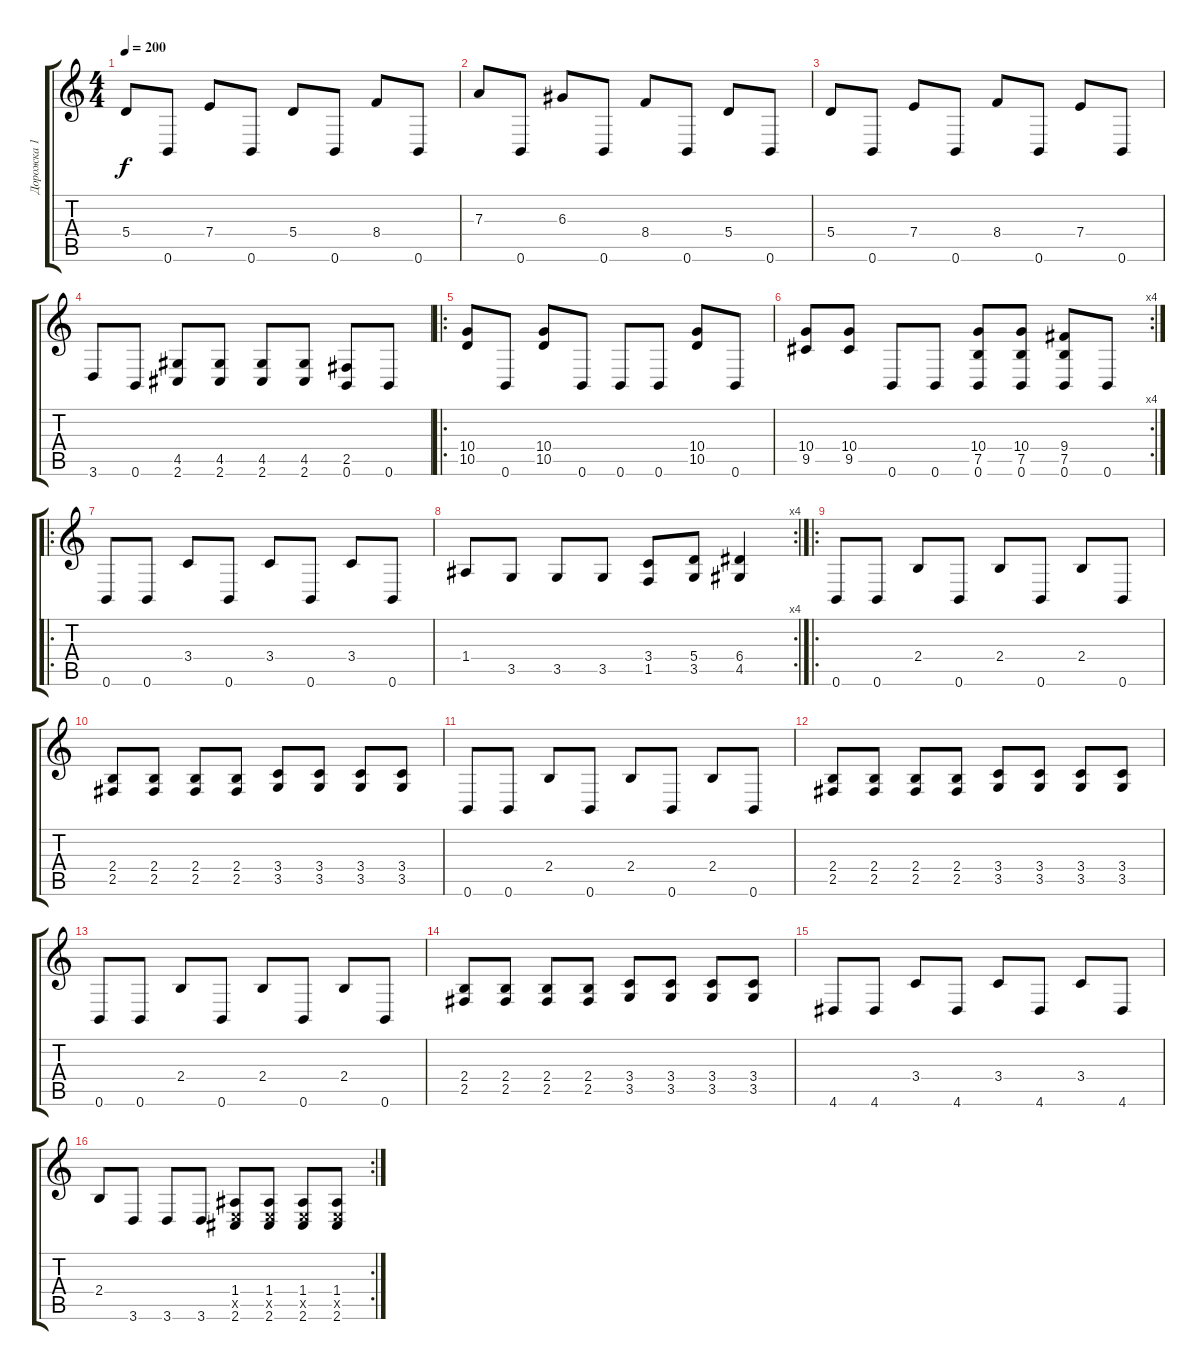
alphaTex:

\track ("Дорожка 1" "Дорожка 1") {instrument overdrivenguitar}
\staff {score tabs}
\tuning (B3 Gb3 D3 A2 E2 B1) {hide}
\ts (4 4)
\tempo 200
\clef g2
\ks c
5.4.8{dy f} 0.6.8 7.4.8 0.6.8 5.4.8 0.6.8 8.4.8 0.6.8 |
7.3.8 0.6.8 6.3.8 0.6.8 8.4.8 0.6.8 5.4.8 0.6.8 |
5.4.8 0.6.8 7.4.8 0.6.8 8.4.8 0.6.8 7.4.8 0.6.8 |
3.6.8 0.6.8 (4.5 2.6).8 (4.5 2.6).8 (4.5 2.6).8 (4.5 2.6).8 (2.5 0.6).8 0.6.8 |
\ro
(10.4 10.5).8 0.6.8 (10.4 10.5).8 0.6.8 0.6.8 0.6.8 (10.4 10.5).8 0.6.8 |
\rc 4
(10.4 9.5).8 (10.4 9.5).8 0.6.8 0.6.8 (10.4 7.5 0.6).8 (10.4 7.5 0.6).8 (9.4 7.5 0.6).8 0.6.8 |
\ro
0.6.8 0.6.8 3.4.8 0.6.8 3.4.8 0.6.8 3.4.8 0.6.8 |
\rc 4
1.4.8 3.5.8 3.5.8 3.5.8 (3.4 1.5).8 (5.4 3.5).8 (6.4 4.5).4 |
\ro
0.6.8 0.6.8 2.4.8 0.6.8 2.4.8 0.6.8 2.4.8 0.6.8 |
(2.4 2.5).8 (2.4 2.5).8 (2.4 2.5).8 (2.4 2.5).8 (3.4 3.5).8 (3.4 3.5).8 (3.4 3.5).8 (3.4 3.5).8 |
0.6.8 0.6.8 2.4.8 0.6.8 2.4.8 0.6.8 2.4.8 0.6.8 |
(2.4 2.5).8 (2.4 2.5).8 (2.4 2.5).8 (2.4 2.5).8 (3.4 3.5).8 (3.4 3.5).8 (3.4 3.5).8 (3.4 3.5).8 |
0.6.8 0.6.8 2.4.8 0.6.8 2.4.8 0.6.8 2.4.8 0.6.8 |
(2.4 2.5).8 (2.4 2.5).8 (2.4 2.5).8 (2.4 2.5).8 (3.4 3.5).8 (3.4 3.5).8 (3.4 3.5).8 (3.4 3.5).8 |
4.6.8 4.6.8 3.4.8 4.6.8 3.4.8 4.6.8 3.4.8 4.6.8 |
\rc 2
2.4.8 3.6.8 3.6.8 3.6.8 (1.4 0.5{x} 2.6).8 (1.4 0.5{x} 2.6).8 (1.4 0.5{x} 2.6).8 (1.4 0.5{x} 2.6).8
